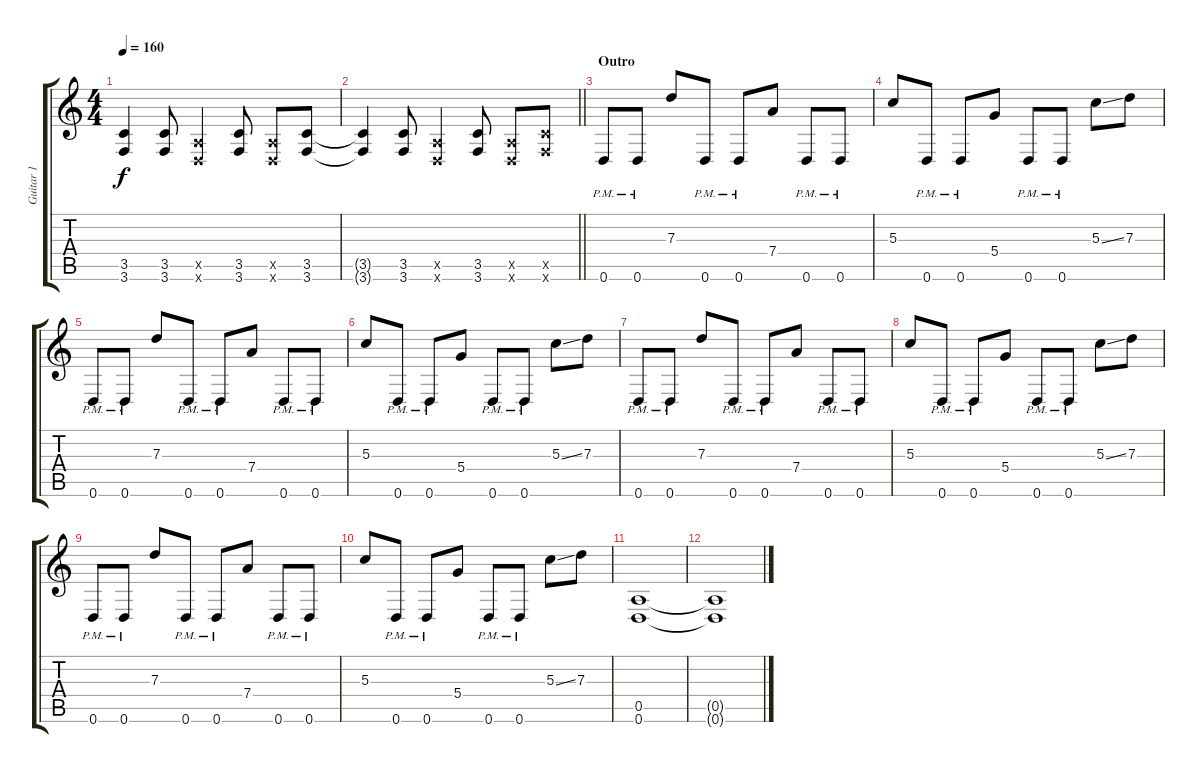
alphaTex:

\track ("Guitar 1" "Guitar 1") {instrument distortionguitar}
\staff {score tabs}
\tuning (E4 B3 G3 D3 A2 D2) {hide}
\ts (4 4)
\tempo 160
\clef g2
\ks c
(3.5{t} 3.6{t}).4{dy f} (3.5 3.6).8 (0.5{x} 0.6{x}).4 (3.5 3.6).8 (0.5{x} 0.6{x}).8 (3.5 3.6).8 |
\barLineRight lightlight
(3.5{t} 3.6{t}).4 (3.5 3.6).8 (0.5{x} 0.6{x}).4 (3.5 3.6).8 (0.5{x} 0.6{x}).8 (3.5{x} 3.6{x}).8 |
\section ("" "Outro")
0.6{pm}.8 0.6{pm}.8 7.3.8 0.6{pm}.8 0.6{pm}.8 7.4.8 0.6{pm}.8 0.6{pm}.8 |
5.3.8 0.6{pm}.8 0.6{pm}.8 5.4.8 0.6{pm}.8 0.6{pm}.8 5.3{ss}.8 7.3.8 |
0.6{pm}.8 0.6{pm}.8 7.3.8 0.6{pm}.8 0.6{pm}.8 7.4.8 0.6{pm}.8 0.6{pm}.8 |
5.3.8 0.6{pm}.8 0.6{pm}.8 5.4.8 0.6{pm}.8 0.6{pm}.8 5.3{ss}.8 7.3.8 |
0.6{pm}.8 0.6{pm}.8 7.3.8 0.6{pm}.8 0.6{pm}.8 7.4.8 0.6{pm}.8 0.6{pm}.8 |
5.3.8 0.6{pm}.8 0.6{pm}.8 5.4.8 0.6{pm}.8 0.6{pm}.8 5.3{ss}.8 7.3.8 |
0.6{pm}.8 0.6{pm}.8 7.3.8 0.6{pm}.8 0.6{pm}.8 7.4.8 0.6{pm}.8 0.6{pm}.8 |
5.3.8 0.6{pm}.8 0.6{pm}.8 5.4.8 0.6{pm}.8 0.6{pm}.8 5.3{ss}.8 7.3.8 |
(0.5 0.6).1{volume 0} |
(0.5{t} 0.6{t}).1
